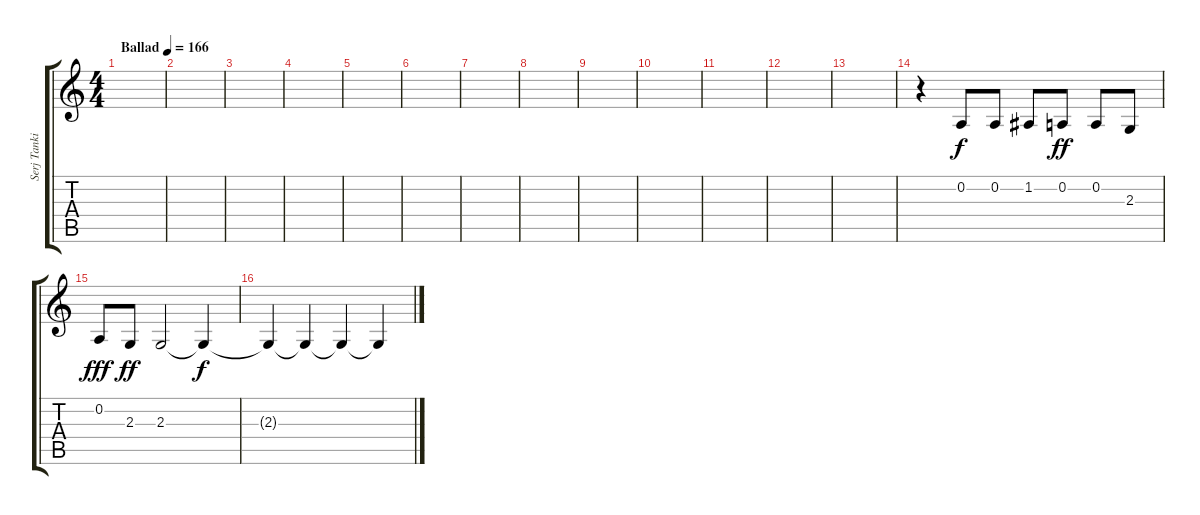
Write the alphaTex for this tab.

\track ("Serj Tankian (vocal)" "Serj Tanki") {instrument flute}
\staff {score tabs}
\tuning (D4 A3 F3 C3 G2 C2) {hide}
\ts (4 4)
\tempo (166 "Ballad")
\clef g2
\ks c
|
|
|
|
|
|
|
|
|
|
|
|
|
r.4 0.2.8 0.2.8 1.2.8 0.2.8{dy ff} 0.2.8 2.3.8 |
0.2.8{dy fff} 2.3.8{dy ff} 2.3.2 2.3{t}.4{dy f volume 12} |
2.3{t}.4{volume 11} 2.3{t}.4{volume 10} 2.3{t}.4{volume 9} 2.3{t}.4{volume 8}
